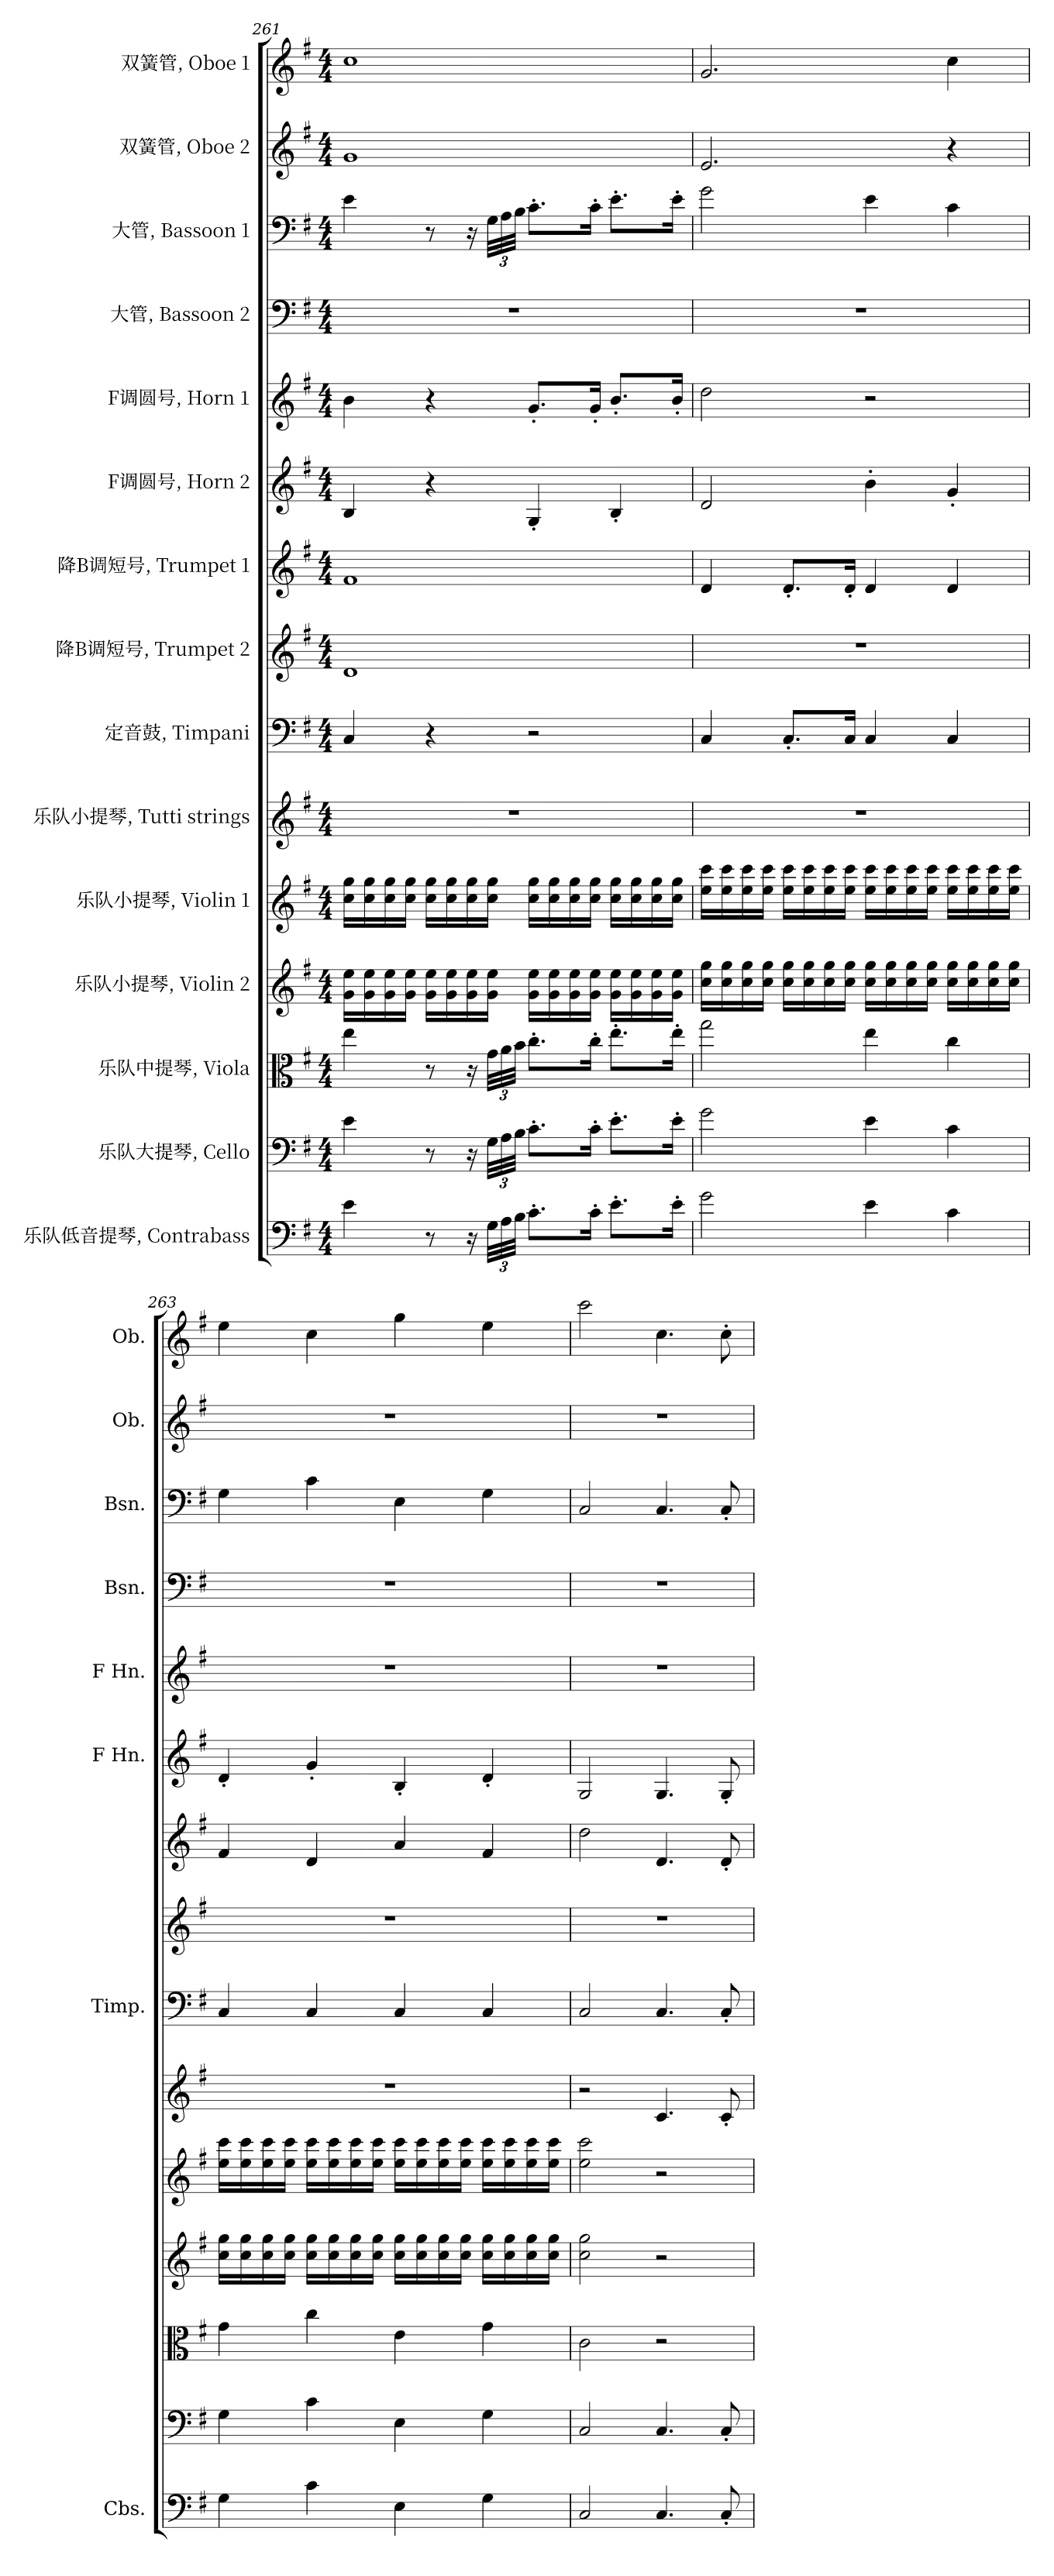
**kern	**kern	**kern	**kern	**kern	**kern	**kern	**kern	**kern	**kern	**kern	**kern	**kern	**kern	**kern
*part15	*part14	*part13	*part12	*part11	*part10	*part9	*part8	*part7	*part6	*part5	*part4	*part3	*part2	*part1
*staff15	*staff14	*staff13	*staff12	*staff11	*staff10	*staff9	*staff8	*staff7	*staff6	*staff5	*staff4	*staff3	*staff2	*staff1
*I"乐队低音提琴, Contrabass	*I"乐队大提琴, Cello	*I"乐队中提琴, Viola	*I"乐队小提琴, Violin 2	*I"乐队小提琴, Violin 1	*I"乐队小提琴, Tutti strings	*I"定音鼓, Timpani	*I"降B调短号, Trumpet 2	*I"降B调短号, Trumpet 1	*I"F调圆号, Horn 2	*I"F调圆号, Horn 1	*I"大管, Bassoon 2	*I"大管, Bassoon 1	*I"双簧管, Oboe 2	*I"双簧管, Oboe 1
*I'Cbs.	*	*	*	*	*	*I'Timp.	*	*	*I'F Hn.	*I'F Hn.	*I'Bsn.	*I'Bsn.	*I'Ob.	*I'Ob.
!!LO:PB:g=z
*clefF4	*clefF4	*clefC3	*clefG2	*clefG2	*clefG2	*clefF4	*clefG2	*clefG2	*clefG2	*clefG2	*clefF4	*clefF4	*clefG2	*clefG2
*ITrd7c12	*	*	*	*	*	*	*ITrd1c2	*ITrd1c2	*ITrd4c7	*ITrd4c7	*	*	*	*
*k[f#]	*k[f#]	*k[f#]	*k[f#]	*k[f#]	*k[f#]	*k[f#]	*k[b-]	*k[b-]	*k[]	*k[]	*k[f#]	*k[f#]	*k[f#]	*k[f#]
*M4/4	*M4/4	*M4/4	*M4/4	*M4/4	*M4/4	*M4/4	*M4/4	*M4/4	*M4/4	*M4/4	*M4/4	*M4/4	*M4/4	*M4/4
=261	=261	=261	=261	=261	=261	=261	=261	=261	=261	=261	=261	=261	=261	=261
4E\	4e\	4ee\	16g\ 16ee\LL	16cc\ 16gg\LL	1r	4C/	1c	1e	4E/	4e\	1r	4e\	1g	1cc
.	.	.	16g\ 16ee\	16cc\ 16gg\	.	.	.	.	.	.	.	.	.	.
.	.	.	16g\ 16ee\	16cc\ 16gg\	.	.	.	.	.	.	.	.	.	.
.	.	.	16g\ 16ee\JJ	16cc\ 16gg\JJ	.	.	.	.	.	.	.	.	.	.
8r	8r	8r	16g\ 16ee\LL	16cc\ 16gg\LL	.	4r	.	.	4r	4r	.	8r	.	.
.	.	.	16g\ 16ee\	16cc\ 16gg\	.	.	.	.	.	.	.	.	.	.
16r	16r	16r	16g\ 16ee\	16cc\ 16gg\	.	.	.	.	.	.	.	16r	.	.
*Xbrackettup	*Xbrackettup	*Xbrackettup	*	*	*	*	*	*	*	*	*	*Xbrackettup	*	*
48GG\LLL	48G\LLL	48g\LLL	16g\ 16ee\JJ	16cc\ 16gg\JJ	.	.	.	.	.	.	.	48G\LLL	.	.
48AA\	48A\	48a\	.	.	.	.	.	.	.	.	.	48A\	.	.
48BB\JJJ	48B\JJJ	48b\JJJ	.	.	.	.	.	.	.	.	.	48B\JJJ	.	.
8.C'\L	8.c'\L	8.cc'\L	16g\ 16ee\LL	16cc\ 16gg\LL	.	2r	.	.	4C'/	8.c'/L	.	8.c'\L	.	.
.	.	.	16g\ 16ee\	16cc\ 16gg\	.	.	.	.	.	.	.	.	.	.
.	.	.	16g\ 16ee\	16cc\ 16gg\	.	.	.	.	.	.	.	.	.	.
16C'\Jk	16c'\Jk	16cc'\Jk	16g\ 16ee\JJ	16cc\ 16gg\JJ	.	.	.	.	.	16c'/Jk	.	16c'\Jk	.	.
8.E'\L	8.e'\L	8.ee'\L	16g\ 16ee\LL	16cc\ 16gg\LL	.	.	.	.	4E'/	8.e'/L	.	8.e'\L	.	.
.	.	.	16g\ 16ee\	16cc\ 16gg\	.	.	.	.	.	.	.	.	.	.
.	.	.	16g\ 16ee\	16cc\ 16gg\	.	.	.	.	.	.	.	.	.	.
16E'\Jk	16e'\Jk	16ee'\Jk	16g\ 16ee\JJ	16cc\ 16gg\JJ	.	.	.	.	.	16e'/Jk	.	16e'\Jk	.	.
=262	=262	=262	=262	=262	=262	=262	=262	=262	=262	=262	=262	=262	=262	=262
2G\	2g\	2gg\	16cc\ 16gg\LL	16ee\ 16ccc\LL	1r	4C/	1r	4c/	2G/	2g\	1r	2g\	2.e/	2.g/
.	.	.	16cc\ 16gg\	16ee\ 16ccc\	.	.	.	.	.	.	.	.	.	.
.	.	.	16cc\ 16gg\	16ee\ 16ccc\	.	.	.	.	.	.	.	.	.	.
.	.	.	16cc\ 16gg\JJ	16ee\ 16ccc\JJ	.	.	.	.	.	.	.	.	.	.
.	.	.	16cc\ 16gg\LL	16ee\ 16ccc\LL	.	8.C'/L	.	8.c'/L	.	.	.	.	.	.
.	.	.	16cc\ 16gg\	16ee\ 16ccc\	.	.	.	.	.	.	.	.	.	.
.	.	.	16cc\ 16gg\	16ee\ 16ccc\	.	.	.	.	.	.	.	.	.	.
.	.	.	16cc\ 16gg\JJ	16ee\ 16ccc\JJ	.	16C/Jk	.	16c'/Jk	.	.	.	.	.	.
4E\	4e\	4ee\	16cc\ 16gg\LL	16ee\ 16ccc\LL	.	4C/	.	4c/	4e'\	2r	.	4e\	.	.
.	.	.	16cc\ 16gg\	16ee\ 16ccc\	.	.	.	.	.	.	.	.	.	.
.	.	.	16cc\ 16gg\	16ee\ 16ccc\	.	.	.	.	.	.	.	.	.	.
.	.	.	16cc\ 16gg\JJ	16ee\ 16ccc\JJ	.	.	.	.	.	.	.	.	.	.
4C\	4c\	4cc\	16cc\ 16gg\LL	16ee\ 16ccc\LL	.	4C/	.	4c/	4c'/	.	.	4c\	4r	4cc\
.	.	.	16cc\ 16gg\	16ee\ 16ccc\	.	.	.	.	.	.	.	.	.	.
.	.	.	16cc\ 16gg\	16ee\ 16ccc\	.	.	.	.	.	.	.	.	.	.
.	.	.	16cc\ 16gg\JJ	16ee\ 16ccc\JJ	.	.	.	.	.	.	.	.	.	.
!!LO:PB:g=z
=263	=263	=263	=263	=263	=263	=263	=263	=263	=263	=263	=263	=263	=263	=263
*	*	*	*	*	*	*	*	*	*	*	*	*	*	*MM151
4GG\	4G\	4g\	16cc\ 16gg\LL	16ee\ 16ccc\LL	1r	4C/	1r	4e/	4G'/	1r	1r	4G\	1r	4ee\
.	.	.	16cc\ 16gg\	16ee\ 16ccc\	.	.	.	.	.	.	.	.	.	.
.	.	.	16cc\ 16gg\	16ee\ 16ccc\	.	.	.	.	.	.	.	.	.	.
.	.	.	16cc\ 16gg\JJ	16ee\ 16ccc\JJ	.	.	.	.	.	.	.	.	.	.
4C\	4c\	4cc\	16cc\ 16gg\LL	16ee\ 16ccc\LL	.	4C/	.	4c/	4c'/	.	.	4c\	.	4cc\
.	.	.	16cc\ 16gg\	16ee\ 16ccc\	.	.	.	.	.	.	.	.	.	.
.	.	.	16cc\ 16gg\	16ee\ 16ccc\	.	.	.	.	.	.	.	.	.	.
.	.	.	16cc\ 16gg\JJ	16ee\ 16ccc\JJ	.	.	.	.	.	.	.	.	.	.
4EE\	4E\	4e\	16cc\ 16gg\LL	16ee\ 16ccc\LL	.	4C/	.	4g/	4E'/	.	.	4E\	.	4gg\
.	.	.	16cc\ 16gg\	16ee\ 16ccc\	.	.	.	.	.	.	.	.	.	.
.	.	.	16cc\ 16gg\	16ee\ 16ccc\	.	.	.	.	.	.	.	.	.	.
.	.	.	16cc\ 16gg\JJ	16ee\ 16ccc\JJ	.	.	.	.	.	.	.	.	.	.
*	*	*	*	*	*	*	*	*	*	*	*	*	*	*MM139
4GG\	4G\	4g\	16cc\ 16gg\LL	16ee\ 16ccc\LL	.	4C/	.	4e/	4G'/	.	.	4G\	.	4ee\
.	.	.	16cc\ 16gg\	16ee\ 16ccc\	.	.	.	.	.	.	.	.	.	.
.	.	.	16cc\ 16gg\	16ee\ 16ccc\	.	.	.	.	.	.	.	.	.	.
.	.	.	16cc\ 16gg\JJ	16ee\ 16ccc\JJ	.	.	.	.	.	.	.	.	.	.
=264	=264	=264	=264	=264	=264	=264	=264	=264	=264	=264	=264	=264	=264	=264
*	*	*	*	*	*	*	*	*	*	*	*	*	*	*MM160
2CC/	2C/	2c\	2cc\ 2gg\	2ee\ 2ccc\	2r	2C/	1r	2cc\	2C/	1r	1r	2C/	1r	2ccc\
*	*	*	*	*	*	*	*	*	*	*	*	*	*	*MM144
4.CC/	4.C/	2r	2r	2r	4.c/	4.C/	.	4.c/	4.C/	.	.	4.C/	.	4.cc\
*	*	*	*	*	*	*	*	*	*	*	*	*	*	*MM113
8CC'/	8C'/	.	.	.	8c'/	8C'/	.	8c'/	8C'/	.	.	8C'/	.	8cc'\
=	=	=	=	=	=	=	=	=	=	=	=	=	=	=
*-	*-	*-	*-	*-	*-	*-	*-	*-	*-	*-	*-	*-	*-	*-
